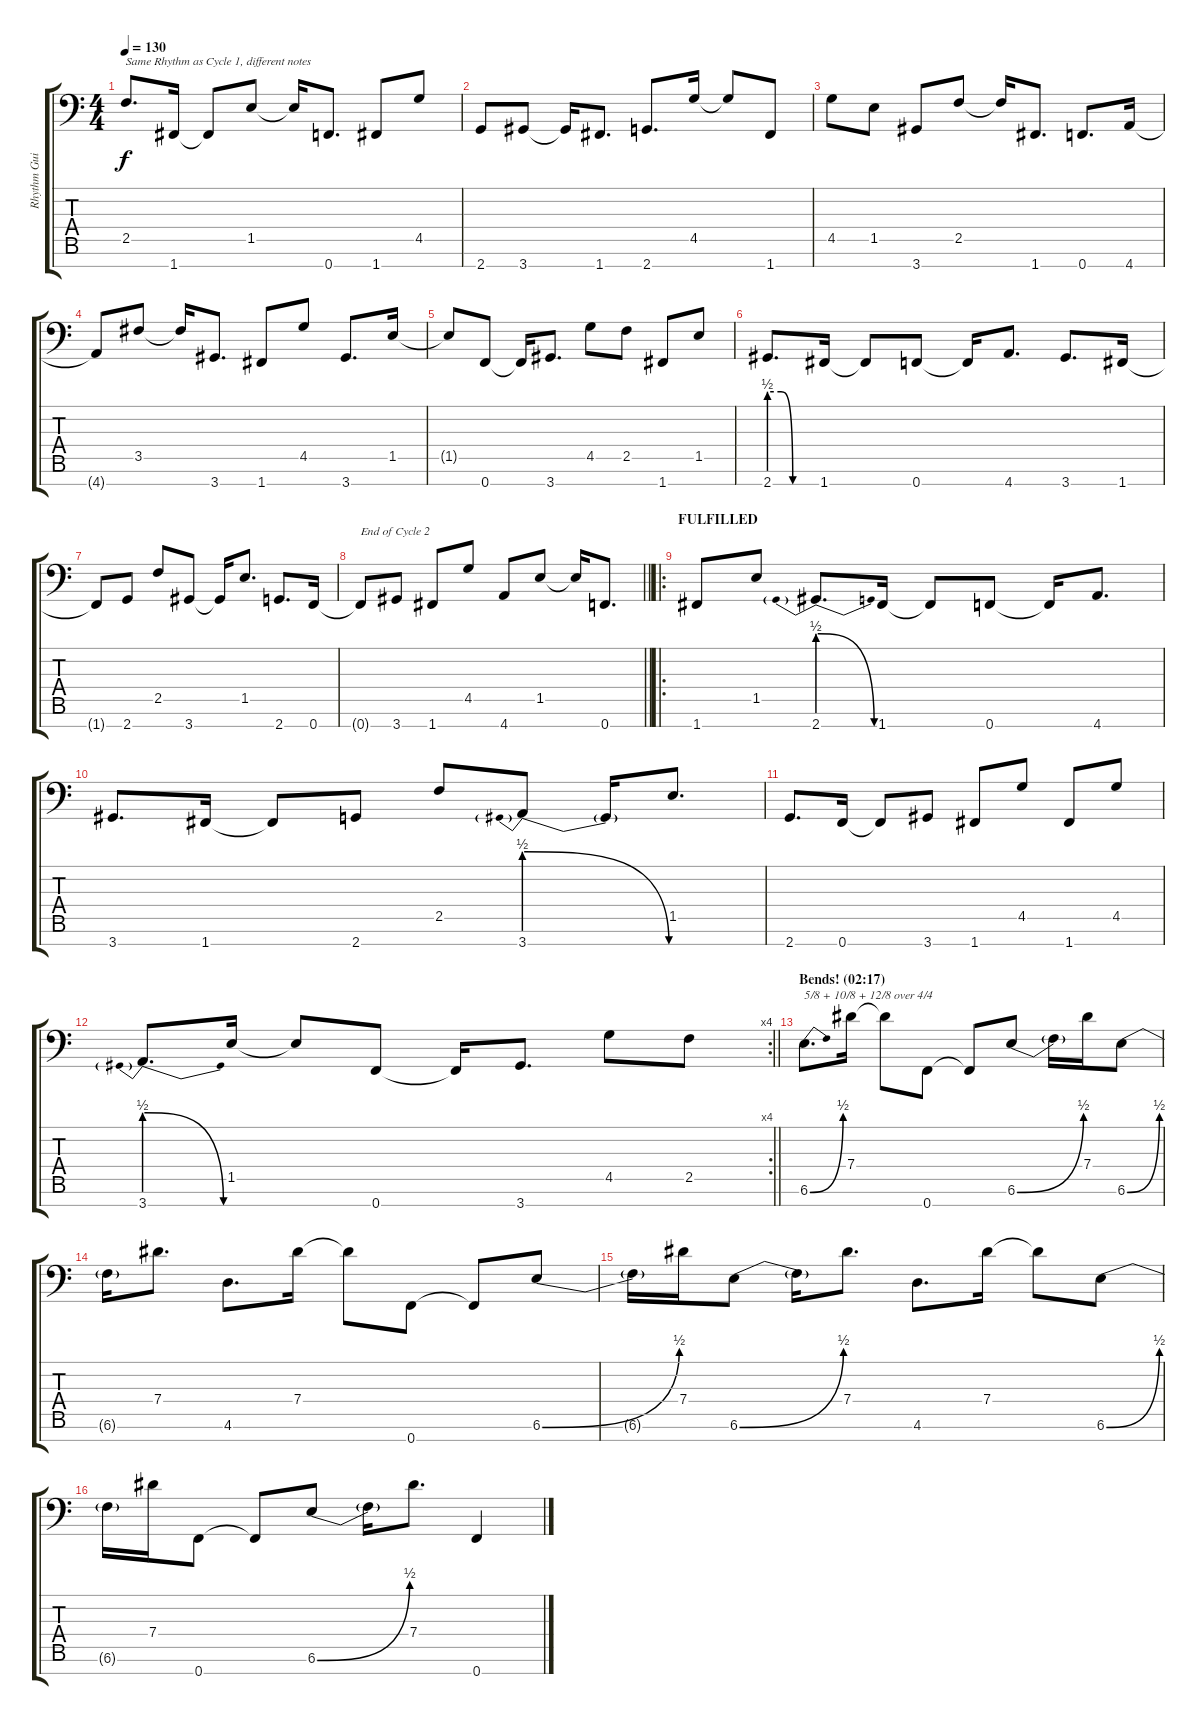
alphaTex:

\track ("Rhythm Guitar 1 (Marten Hagstrom)" "Rhythm Gui") {instrument distortionguitar}
\staff {score tabs}
\tuning (Bb3 F3 Db3 Ab2 Eb2 Bb1 F1) {hide}
\ts (4 4)
\tempo 130
\clef f4
\ks c
2.5.8{d txt "Same Rhythm as Cycle 1, different notes" dy f} 1.7.16 1.7{t}.8 1.5.8 1.5{t}.16 0.7.8{d} 1.7.8 4.5.8 |
2.7.8 3.7.8 3.7{t}.16 1.7.8{d} 2.7.8{d} 4.5.16 4.5{t}.8 1.7.8 |
4.5.8 1.5.8 3.7.8 2.5.8 2.5{t}.16 1.7.8{d} 0.7.8{d} 4.7.16 |
4.7{t}.8 3.5.8 3.5{t}.16 3.7.8{d} 1.7.8 4.5.8 3.7.8{d} 1.5.16 |
1.5{t}.8 0.7.8 0.7{t}.16 3.7.8{d} 4.5.8 2.5.8 1.7.8 1.5.8 |
2.7{be (custom 0 2 15 2 30 0 60 0)}.8{d} 1.7.16 1.7{t}.8 0.7.8 0.7{t}.16 4.7.8{d} 3.7.8{d} 1.7.16 |
1.7{t}.8 2.7.8 2.5.8 3.7.8 3.7{t}.16 1.5.8{d} 2.7.8{d} 0.7.16 |
\barLineRight lightlight
0.7{t}.8{txt "End of Cycle 2"} 3.7.8 1.7.8 4.5.8 4.7.8 1.5.8 1.5{t}.16 0.7.8{d} |
\ro
\section ("" "FULFILLED")
1.7.8 1.5.8 2.7{be (prebendrelease 0 2 60 0)}.8{d} 1.7.16 1.7{t}.8 0.7.8 0.7{t}.16 4.7.8{d} |
3.7.8{d} 1.7.16 1.7{t}.8 2.7.8 2.5.8 3.7{be (prebendrelease 0 2 60 0)}.8 3.7{t}.16 1.5.8{d} |
2.7.8{d} 0.7.16 0.7{t}.8 3.7.8 1.7.8 4.5.8 1.7.8 4.5.8 |
\rc 4
\barLineRight lightlight
3.7{be (prebendrelease 0 2 60 0)}.8{d} 1.5.16 1.5{t}.8 0.7.8 0.7{t}.16 3.7.8{d} 4.5.8 2.5.8 |
\section ("" "Bends! (02:17)")
6.6{be (bend 0 0 60 2)}.8{d txt "5/8 + 10/8 + 12/8 over 4/4"} 7.4.16 7.4{t}.8 0.7.8 0.7{t}.8 6.6{be (bend 0 0 60 2)}.8 6.6{t}.16 7.4.16 6.6{be (bend 0 0 60 2)}.8 |
6.6{t}.16 7.4.8{d} 4.6.8{d} 7.4.16 7.4{t}.8 0.7.8 0.7{t}.8 6.6{be (bend 0 0 60 2)}.8 |
6.6{t}.16 7.4.16 6.6{be (bend 0 0 60 2)}.8 6.6{t}.16 7.4.8{d} 4.6.8{d} 7.4.16 7.4{t}.8 6.6{be (bend 0 0 60 2)}.8 |
6.6{t}.16 7.4.16 0.7.8 0.7{t}.8 6.6{be (bend 0 0 60 2)}.8 6.6{t}.16 7.4.8{d} 0.7.4
